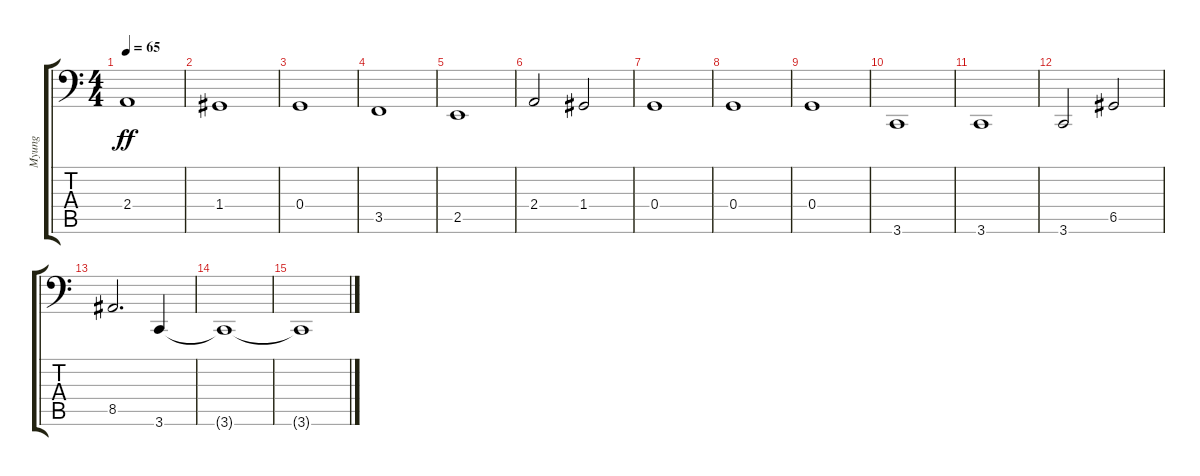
\track ("Myung" "Myung") {instrument electricbassfinger}
\staff {score tabs}
\tuning (Bb2 F2 C2 G1 D1 A0) {hide}
\ts (4 4)
\tempo 65
\clef f4
\ks c
2.4.1{dy ff} |
1.4.1 |
0.4.1 |
3.5.1 |
2.5.1 |
2.4.2 1.4.2 |
0.4.1 |
0.4.1 |
0.4.1 |
3.6.1 |
3.6.1 |
3.6.2 6.5.2 |
8.5.2{d} 3.6.4 |
3.6{t}.1 |
3.6{t}.1
